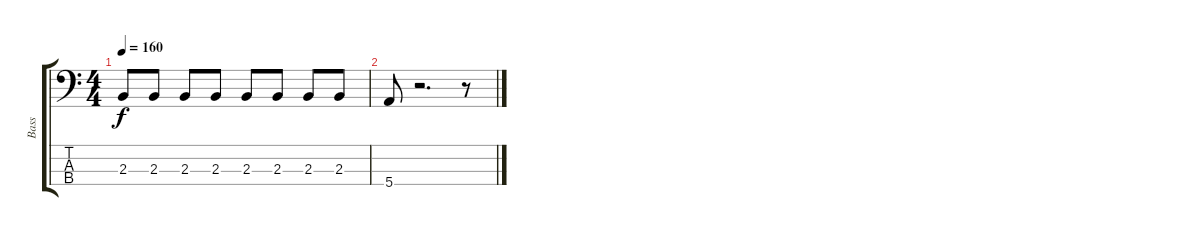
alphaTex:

\track ("Bass" "Bass") {instrument electricbassfinger}
\staff {score tabs}
\tuning (G2 D2 A1 E1) {hide}
\ts (4 4)
\tempo 160
\clef f4
\ks c
2.3.8{dy f} 2.3.8 2.3.8 2.3.8 2.3.8 2.3.8 2.3.8 2.3.8 |
5.4.8 r.2{d} r.8
